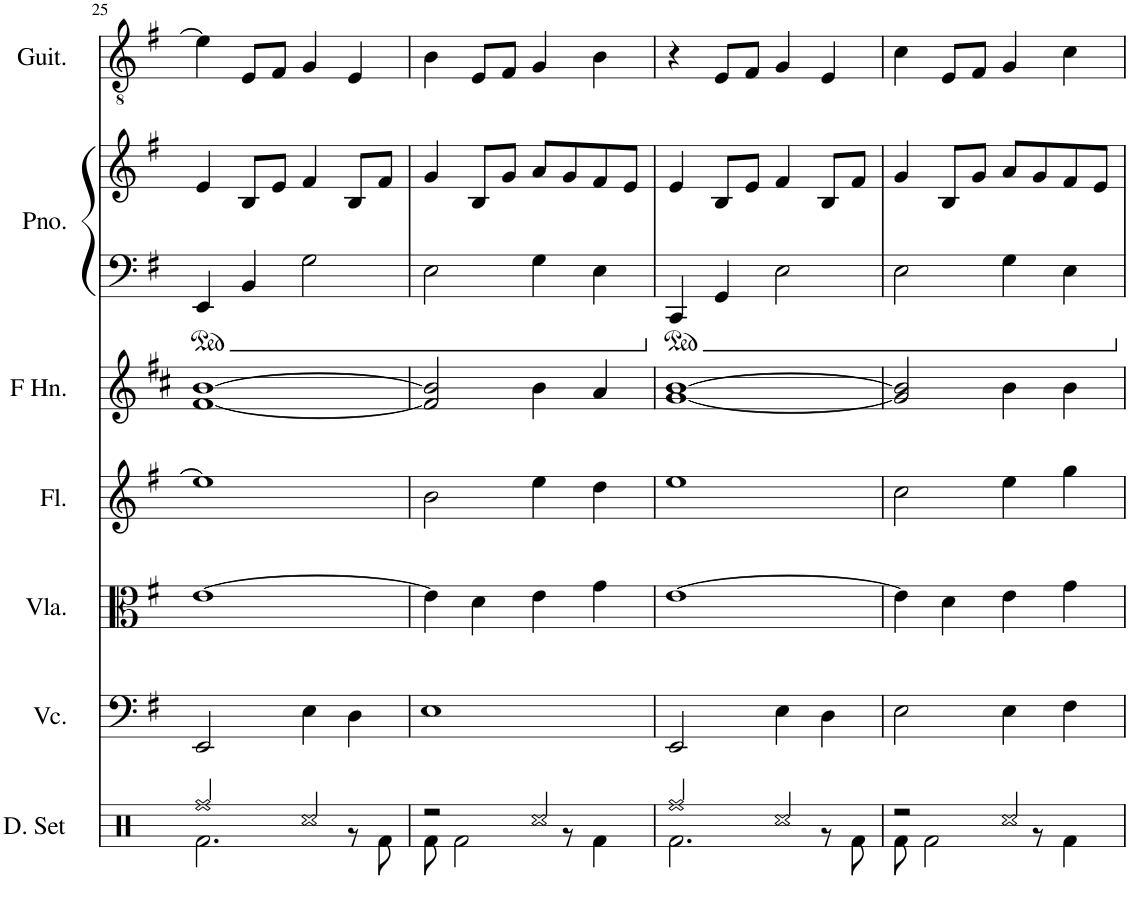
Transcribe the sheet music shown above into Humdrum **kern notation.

**kern	**kern	**kern	**kern	**kern	**kern	**kern	**kern
*part7	*part6	*part5	*part4	*part3	*part2	*part2	*part1
*staff8	*staff7	*staff6	*staff5	*staff4	*staff3	*staff2	*staff1
*I"Drumset	*I"Violoncello	*I"Viola	*I"Flute	*I"Horn in F	*I"Piano	*	*I"Acoustic Guitar
*I'D. Set	*I'Vc.	*I'Vla.	*I'Fl.	*	*I'Pno.	*	*I'Guit.
!!LO:PB:g=z
*clefX	*clefF4	*clefC3	*clefG2	*clefG2	*clefF4	*clefG2	*clefGv2
*	*	*	*	*Trd4c7	*	*	*
*k[]	*k[f#]	*k[f#]	*k[f#]	*k[f#c#]	*k[f#]	*k[f#]	*k[f#]
*M4/4	*M4/4	*M4/4	*M4/4	*M4/4	*M4/4	*M4/4	*M4/4
=25	=25	=25	=25	=25	=25	=25	=25
*^	*	*	*	*	*	*	*
2Rff/	2.Rf\	2EE/	[1e	1ee]	[1f# [1b	4EE/	4e/	4e\]
.	.	.	.	.	.	4BB/	8B/L	8E/L
.	.	.	.	.	.	.	8e/J	8F#/J
2Rcc/	.	4E\	.	.	.	2G\	4f#/	4G/
.	8r	4D\	.	.	.	.	8B/L	4E/
.	8Rf\	.	.	.	.	.	8f#/J	.
=26	=26	=26	=26	=26	=26	=26	=26	=26
2r	8Rf\	1E	4e\]	2b\	2f#/] 2b/]	2E\	4g/	4B\
.	2Rf\	.	.	.	.	.	.	.
.	.	.	4d\	.	.	.	8B/L	8E/L
.	.	.	.	.	.	.	8g/J	8F#/J
2Rcc/	.	.	4e\	4ee\	4b\	4G\	8a/L	4G/
.	8r	.	.	.	.	.	8g/	.
.	4Rf\	.	4g\	4dd\	4a/	4E\	8f#/	4B\
.	.	.	.	.	.	.	8e/J	.
=27	=27	=27	=27	=27	=27	=27	=27	=27
2Rff/	2.Rf\	2EE/	[1e	1ee	[1g [1b	4CC/	4e/	4r
.	.	.	.	.	.	4GG/	8B/L	8E/L
.	.	.	.	.	.	.	8e/J	8F#/J
2Rcc/	.	4E\	.	.	.	2E\	4f#/	4G/
.	8r	4D\	.	.	.	.	8B/L	4E/
.	8Rf\	.	.	.	.	.	8f#/J	.
=28	=28	=28	=28	=28	=28	=28	=28	=28
2r	8Rf\	2E\	4e\]	2cc\	2g/] 2b/]	2E\	4g/	4c\
.	2Rf\	.	.	.	.	.	.	.
.	.	.	4d\	.	.	.	8B/L	8E/L
.	.	.	.	.	.	.	8g/J	8F#/J
2Rcc/	.	4E\	4e\	4ee\	4b\	4G\	8a/L	4G/
.	8r	.	.	.	.	.	8g/	.
.	4Rf\	4F#\	4g\	4gg\	4b\	4E\	8f#/	4c\
.	.	.	.	.	.	.	8e/J	.
*v	*v	*	*	*	*	*	*	*
=	=	=	=	=	=	=	=
*-	*-	*-	*-	*-	*-	*-	*-
